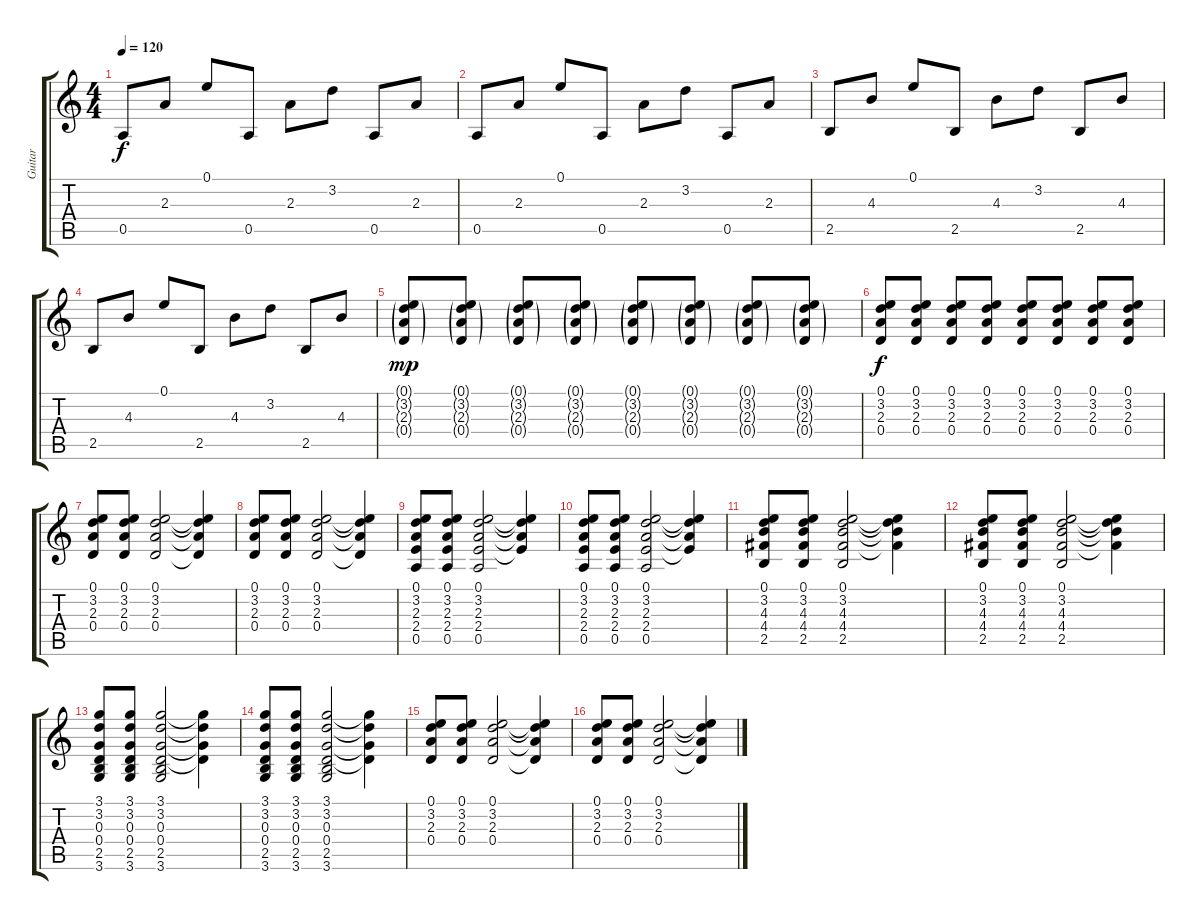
\track ("Guitar" "Guitar") {instrument acousticguitarsteel}
\staff {score tabs}
\tuning (E4 B3 G3 D3 A2 E2) {hide}
\ts (4 4)
\tempo 120
\clef g2
\ks c
0.5.8{dy f} 2.3.8 0.1.8 0.5.8 2.3.8 3.2.8 0.5.8 2.3.8 |
0.5.8 2.3.8 0.1.8 0.5.8 2.3.8 3.2.8 0.5.8 2.3.8 |
2.5.8 4.3.8 0.1.8 2.5.8 4.3.8 3.2.8 2.5.8 4.3.8 |
2.5.8 4.3.8 0.1.8 2.5.8 4.3.8 3.2.8 2.5.8 4.3.8 |
(0.1{g} 3.2{g} 2.3{g} 0.4{g}).8{dy mp} (0.1{g} 3.2{g} 2.3{g} 0.4{g}).8 (0.1{g} 3.2{g} 2.3{g} 0.4{g}).8 (0.1{g} 3.2{g} 2.3{g} 0.4{g}).8 (0.1{g} 3.2{g} 2.3{g} 0.4{g}).8 (0.1{g} 3.2{g} 2.3{g} 0.4{g}).8 (0.1{g} 3.2{g} 2.3{g} 0.4{g}).8 (0.1{g} 3.2{g} 2.3{g} 0.4{g}).8 |
(0.1 3.2 2.3 0.4).8{dy f} (0.1 3.2 2.3 0.4).8 (0.1 3.2 2.3 0.4).8 (0.1 3.2 2.3 0.4).8 (0.1 3.2 2.3 0.4).8 (0.1 3.2 2.3 0.4).8 (0.1 3.2 2.3 0.4).8 (0.1 3.2 2.3 0.4).8 |
(0.1 3.2 2.3 0.4).8 (0.1 3.2 2.3 0.4).8 (0.1 3.2 2.3 0.4).2 (0.1{t} 3.2{t} 2.3{t} 0.4{t}).4 |
(0.1 3.2 2.3 0.4).8 (0.1 3.2 2.3 0.4).8 (0.1 3.2 2.3 0.4).2 (0.1{t} 3.2{t} 2.3{t} 0.4{t}).4 |
(0.1 3.2 2.3 2.4 0.5).8 (0.1 3.2 2.3 2.4 0.5).8 (0.1 3.2 2.3 2.4 0.5).2 (0.1{t} 3.2{t} 2.3{t} 2.4{t}).4 |
(0.1 3.2 2.3 2.4 0.5).8 (0.1 3.2 2.3 2.4 0.5).8 (0.1 3.2 2.3 2.4 0.5).2 (0.1{t} 3.2{t} 2.3{t} 2.4{t}).4 |
(0.1 3.2 4.3 4.4 2.5).8 (0.1 3.2 4.3 4.4 2.5).8 (0.1 3.2 4.3 4.4 2.5).2 (0.1{t} 3.2{t} 4.3{t} 4.4{t}).4 |
(0.1 3.2 4.3 4.4 2.5).8 (0.1 3.2 4.3 4.4 2.5).8 (0.1 3.2 4.3 4.4 2.5).2 (0.1{t} 3.2{t} 4.3{t} 4.4{t}).4 |
(3.1 3.2 0.3 0.4 2.5 3.6).8 (3.1 3.2 0.3 0.4 2.5 3.6).8 (3.1 3.2 0.3 0.4 2.5 3.6).2 (3.1{t} 3.2{t} 0.3{t} 0.4{t}).4 |
(3.1 3.2 0.3 0.4 2.5 3.6).8 (3.1 3.2 0.3 0.4 2.5 3.6).8 (3.1 3.2 0.3 0.4 2.5 3.6).2 (3.1{t} 3.2{t} 0.3{t} 0.4{t}).4 |
(0.1 3.2 2.3 0.4).8 (0.1 3.2 2.3 0.4).8 (0.1 3.2 2.3 0.4).2 (0.1{t} 3.2{t} 2.3{t} 0.4{t}).4 |
(0.1 3.2 2.3 0.4).8 (0.1 3.2 2.3 0.4).8 (0.1 3.2 2.3 0.4).2 (0.1{t} 3.2{t} 2.3{t} 0.4{t}).4
